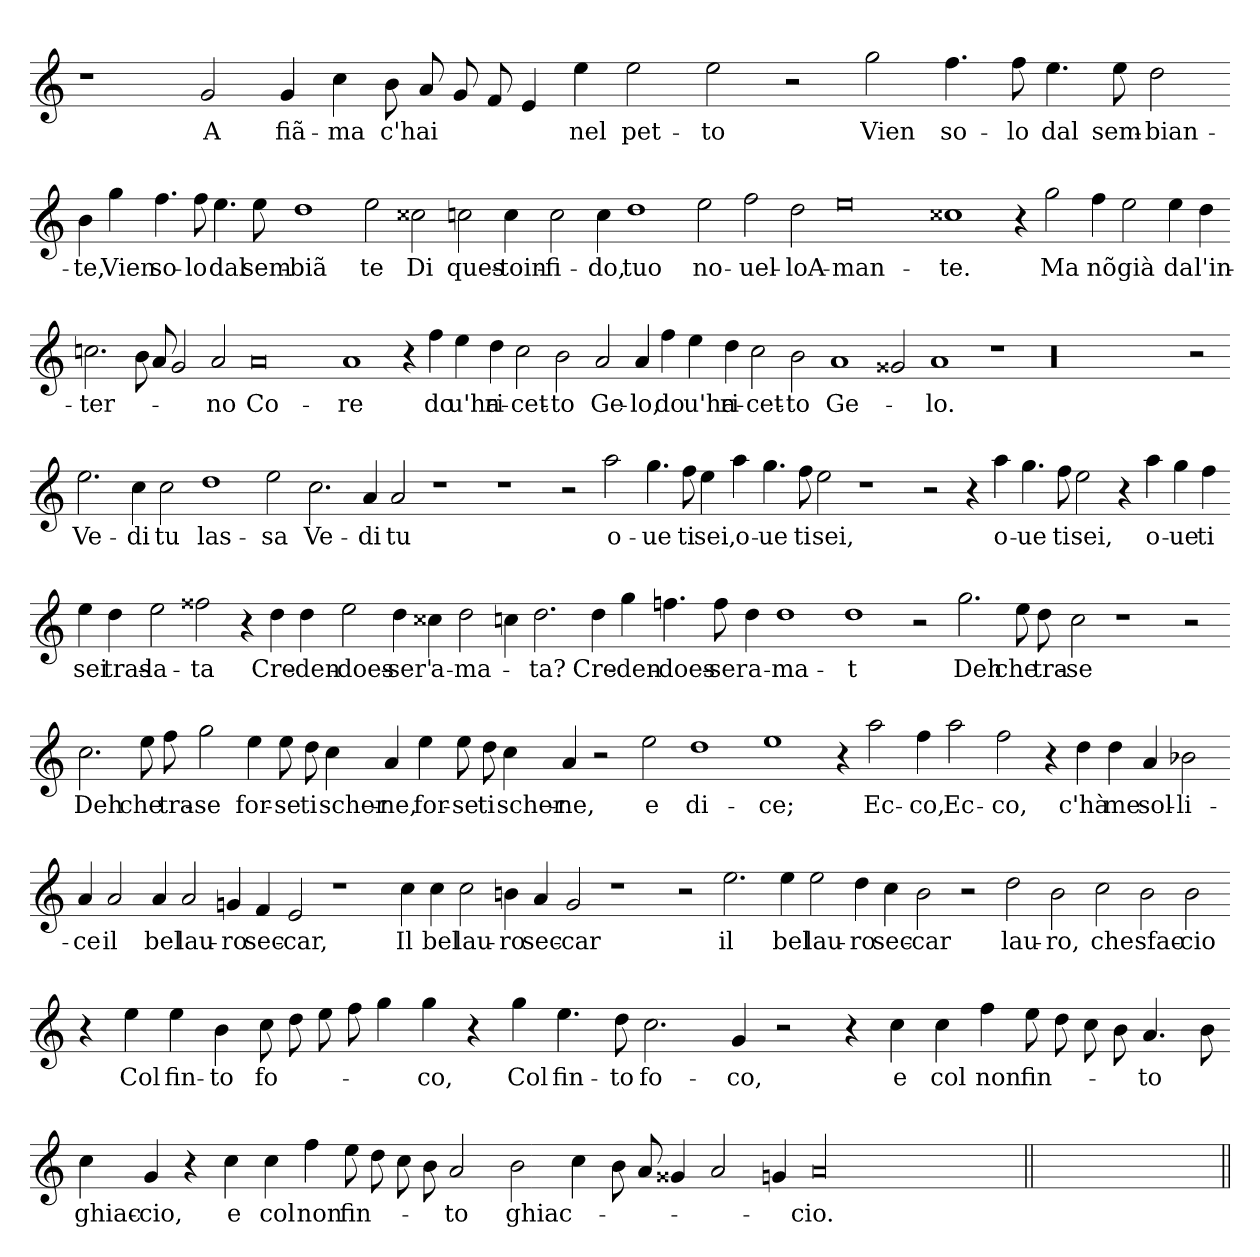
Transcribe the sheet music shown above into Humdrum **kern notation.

**kern	**text
*part1	*part1
*staff1	*staff1
*clefG2	*
*k[]	*
=	=
1r	.
2g	A
4g	fiã-
4cc	ma
8b	c'hai
8a	.
8g	.
8f	.
4e	.
4ee	nel
2ee	pet-
2ee	to
2r	.
2gg	Vien
4.ff	so-
8ff	lo
4.ee	dal
8ee	sem-
2dd	bian-
=-	=-
4b	te,
4gg	Vien
4.ff	so-
8ff	lo
4.ee	dal
8ee	sem-
1dd	biã
2ee	te
2cc##X	Di
2cc	ques-
4cc	toin-
2cc	fi-
4cc	do,
1dd	tuo
2ee	no-
2ff	uel-
2dd	loA-
0ee	man-
1cc##X	te.
4r	.
2gg	Ma
4ff	nõ
2ee	già
4ee	da
4dd	l'in-
=-	=-
2.cc	ter-
8b	.
8a	.
2g	.
2a	no
0a	Co-
1a	re
4r	.
4ff	do
4ee	u'ha
4dd	ri-
2cc	cet-
2b	to
2a	Ge-
4a	lo,
4ff	do-
4ee	u'ha
4dd	ri-
2cc	cet-
2b	to
1a	Ge-
2g##X	.
1a	lo.
1r	.
00r	.
2r	.
=-	=-
2.ee	Ve-
4cc	di
2cc	tu
1dd	las-
2ee	sa
2.cc	Ve-
4a	di
2a	tu
1r	.
1r	.
2r	.
2aa	o-
4.gg	ue
8ff	ti
4ee	sei,
4aa	o-
4.gg	ue
8ff	ti
2ee	sei,
1r	.
2r	.
4r	.
4aa	o-
4.gg	ue
8ff	ti
2ee	sei,
4r	.
4aa	o-
4gg	ue
4ff	ti
=-	=-
4ee	sei
4dd	tras-
2ee	la-
2ff##X	ta
4r	.
4dd	Cre-
4dd	den-
2ee	does-
4dd	ser'
4cc##X	a-
2dd	ma-
4cc	.
2.dd	ta?
4dd	Cre-
4gg	den-
4.ff	does-
8ff	ser
4dd	a-
1dd	ma-
1dd	t
2r	.
2.gg	Deh
8ee	che
8dd	tra-
2cc	se
1r	.
2r	.
=-	=-
2.cc	Deh
8ee	che
8ff	tra-
2gg	se
4ee	for-
8ee	se
8dd	ti
4cc	scher-
4a	ne,
4ee	for-
8ee	se
8dd	ti
4cc	scher-
4a	ne,
2r	.
2ee	e
1dd	di-
1ee	ce;
4r	.
2aa	Ec-
4ff	co,
2aa	Ec-
2ff	co,
4r	.
4dd	c'hà
4dd	me
4a	sol-
2b-X	li-
=-	=-
4a	ce
2a	il
4a	bel
2a	lau-
4g	ro
4f	sec-
2e	car,
1r	.
4cc	Il
4cc	bel
2cc	lau-
4b	ro
4a	sec-
2g	car
1r	.
2r	.
2.ee	il
4ee	bel
2ee	lau-
4dd	ro
4cc	sec-
2b	car
2r	.
2dd	lau-
2b	ro,
2cc	che
2b	sfac-
2b	cio
=-	=-
4r	.
4ee	Col
4ee	fin-
4b	to
8cc	fo-
8dd	.
8ee	.
8ff	.
4gg	.
4gg	co,
4r	.
4gg	Col
4.ee	fin-
8dd	to
2.cc	fo-
4g	co,
2r	.
4r	.
4cc	e
4cc	col
4ff	non
8ee	fin-
8dd	.
8cc	.
8b\	.
4.a	to
8b	.
=-	=-
4cc	ghiac-
4g	cio,
4r	.
4cc	e
4cc	col
4ff	non
8ee	fin-
8dd	.
8cc	.
8b\	.
2a	to
2b	ghiac-
4cc	.
8b	.
8a	.
4g##X	.
2a	.
4g	.
00a/	cio.
=||	=||
1ryy	.
1ryy	.
=||	=||
*-	*-
